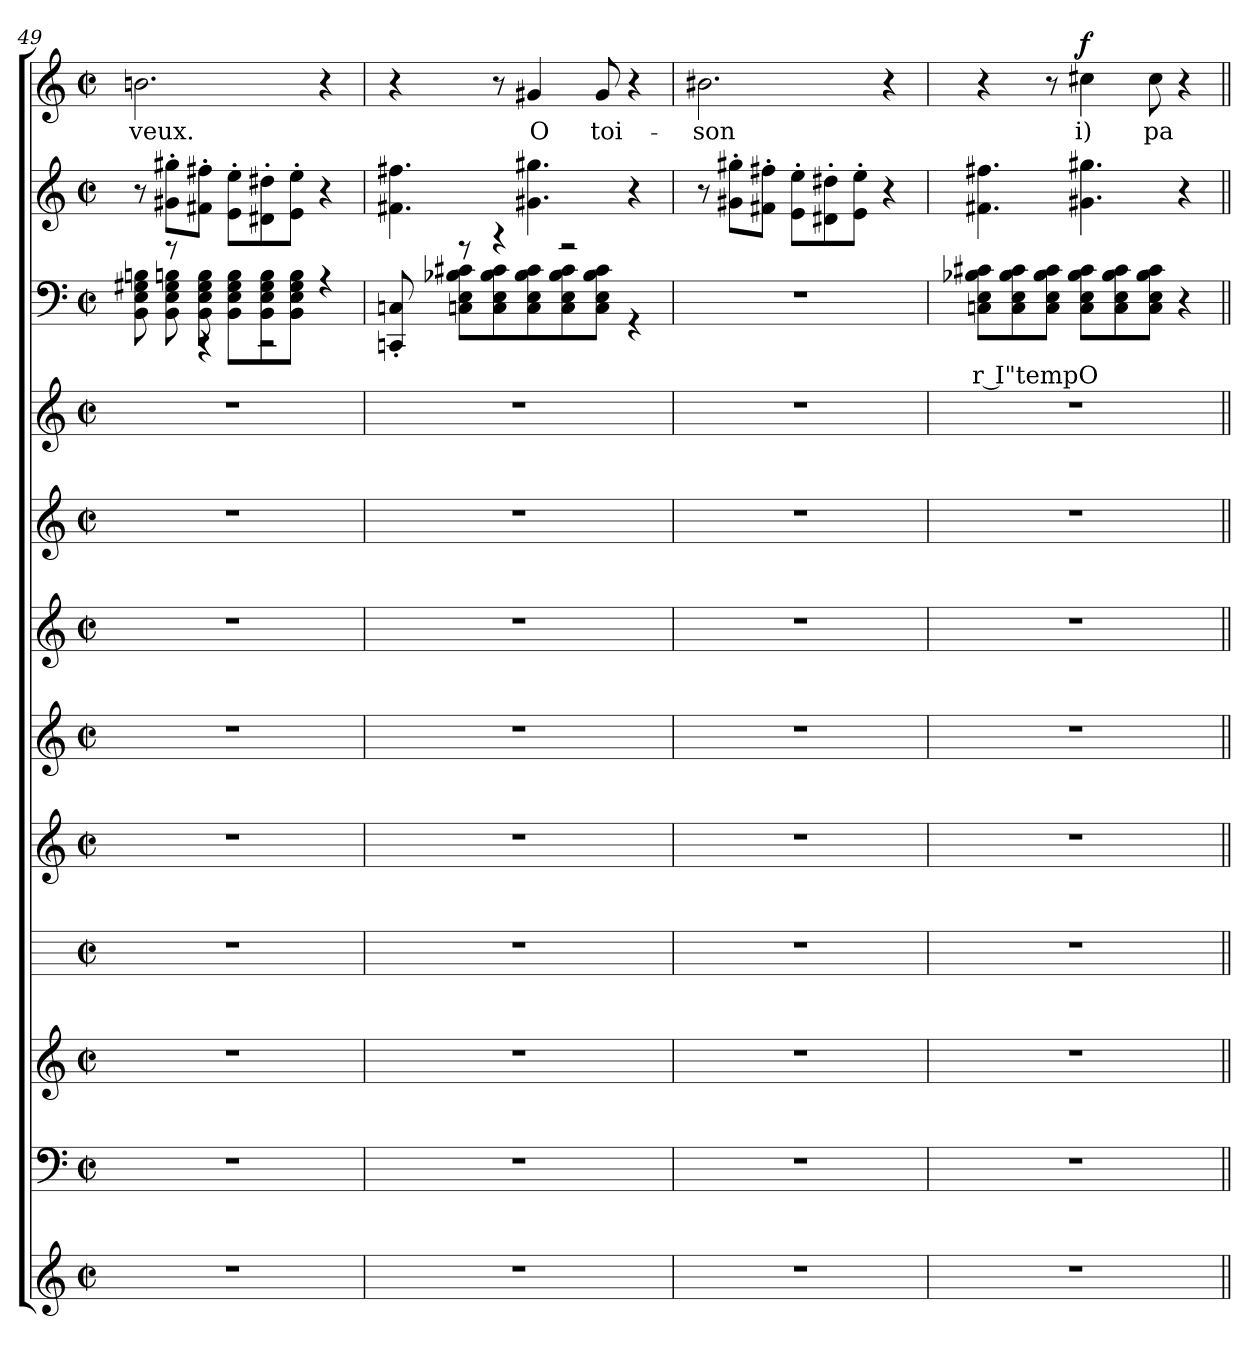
**kern	**kern	**kern	**kern	**kern	**kern	**kern	**kern	**kern	**kern	**text	**kern	**kern	**text	**dynam
*part12	*part11	*part10	*part9	*part8	*part7	*part6	*part5	*part4	*part3	*part3	*part2	*part1	*part1	*part1
*staff12	*staff11	*staff10	*staff9	*staff8	*staff7	*staff6	*staff5	*staff4	*staff3	*staff3	*staff2	*staff1	*staff1	*staff1
*clefG2	*clefF4	*clefG2	*	*clefG2	*clefG2	*clefG2	*clefG2	*clefG2	*clefF4	*	*clefG2	*clefG2	*	*
*k[]	*k[]	*k[]	*k[]	*k[]	*k[]	*k[]	*k[]	*k[]	*k[]	*	*k[]	*k[]	*	*
*C:	*C:	*C:	*C:	*C:	*C:	*C:	*C:	*C:	*C:	*	*C:	*C:	*	*
*M2/2	*M2/2	*M2/2	*M2/2	*M2/2	*M2/2	*M2/2	*M2/2	*M2/2	*M2/2	*	*M2/2	*M2/2	*	*
*met(c|)	*met(c|)	*met(c|)	*met(c|)	*met(c|)	*met(c|)	*met(c|)	*met(c|)	*met(c|)	*met(c|)	*	*met(c|)	*met(c|)	*	*
=49	=49	=49	=49	=49	=49	=49	=49	=49	=49	=49	=49	=49	=49	=49
*	*	*	*	*	*	*	*	*	*^	*	*	*	*	*
1r	1r	1r	1r	1r	1r	1r	1r	1r	8BB\ 8E\ 8G#\ 8Bn\	8ryy	.	8r	2.bn\	veux.	.
.	.	.	.	.	.	.	.	.	8r	8BB\ 8E\ 8G#\ 8Bn\	.	8g#'\ 8gg#'\L	.	.	.
.	.	.	.	.	.	.	.	.	8BB\ 8E\ 8G#\ 8B\	4r	.	8f#'\ 8ff#'\J	.	.	.
.	.	.	.	.	.	.	.	.	8BB\ 8E\ 8G#\ 8B\L	.	.	8e'\ 8ee'\L	.	.	.
.	.	.	.	.	.	.	.	.	8BB\ 8E\ 8G#\ 8B\	2r	.	8d#'\ 8dd#'\	.	.	.
.	.	.	.	.	.	.	.	.	8BB\ 8E\ 8G#\ 8B\J	.	.	8e'\ 8ee'\J	.	.	.
.	.	.	.	.	.	.	.	.	4r	.	.	4r	4r	.	.
=50	=50	=50	=50	=50	=50	=50	=50	=50	=50	=50	=50	=50	=50	=50	=50
1r	1r	1r	1r	1r	1r	1r	1r	1r	8CCn'/ 8Cn'/	8ryy	.	4.f#\ 4.ff#\	4r	.	.
.	.	.	.	.	.	.	.	.	8r	8Cn\ 8E\ 8B-X\ 8c#X\L	.	.	.	.	.
.	.	.	.	.	.	.	.	.	4r	8C\ 8E\ 8B-\ 8c#\	.	.	8r	.	.
.	.	.	.	.	.	.	.	.	.	8C\ 8E\ 8B-\ 8c#\	.	4.g#\ 4.gg#\	4g#/	O	.
.	.	.	.	.	.	.	.	.	2r	8C\ 8E\ 8B-\ 8c#\	.	.	.	.	.
.	.	.	.	.	.	.	.	.	.	8C\ 8E\ 8B-\ 8c#\J	.	.	8g#/	toi-	.
.	.	.	.	.	.	.	.	.	.	4r	.	4r	4r	.	.
*	*	*	*	*	*	*	*	*	*v	*v	*	*	*	*	*
=51	=51	=51	=51	=51	=51	=51	=51	=51	=51	=51	=51	=51	=51	=51
1r	1r	1r	1r	1r	1r	1r	1r	1r	1r	.	8r	2.b#X\	son	.
.	.	.	.	.	.	.	.	.	.	.	8g#'\ 8gg#'\L	.	.	.
.	.	.	.	.	.	.	.	.	.	.	8f#'\ 8ff#'\J	.	.	.
.	.	.	.	.	.	.	.	.	.	.	8e'\ 8ee'\L	.	.	.
.	.	.	.	.	.	.	.	.	.	.	8d#'\ 8dd#'\	.	.	.
.	.	.	.	.	.	.	.	.	.	.	8e'\ 8ee'\J	.	.	.
.	.	.	.	.	.	.	.	.	.	.	4r	4r	.	.
!!LO:PB:g=z
=52	=52	=52	=52	=52	=52	=52	=52	=52	=52	=52	=52	=52	=52	=52
1r	1r	1r	1r	1r	1r	1r	1r	1r	8Cn\ 8E\ 8B-X\ 8c#\L	r I"tempO	4.f#\ 4.ff#\	4r	.	.
.	.	.	.	.	.	.	.	.	8C\ 8E\ 8B-\ 8c#\	.	.	.	.	.
.	.	.	.	.	.	.	.	.	8C\ 8E\ 8B-\ 8c#\J	.	.	8r	.	.
.	.	.	.	.	.	.	.	.	8C\ 8E\ 8B-\ 8c#\L	.	4.g#\ 4.gg#\	4cc#\	i)	f
.	.	.	.	.	.	.	.	.	8C\ 8E\ 8B-\ 8c#\	.	.	.	.	.
.	.	.	.	.	.	.	.	.	8C\ 8E\ 8B-\ 8c#\J	.	.	8cc#\	pa-	.
.	.	.	.	.	.	.	.	.	4r	.	4r	4r	.	.
=||	=||	=||	=||	=||	=||	=||	=||	=||	=||	=||	=||	=||	=||	=||
*-	*-	*-	*-	*-	*-	*-	*-	*-	*-	*-	*-	*-	*-	*-
